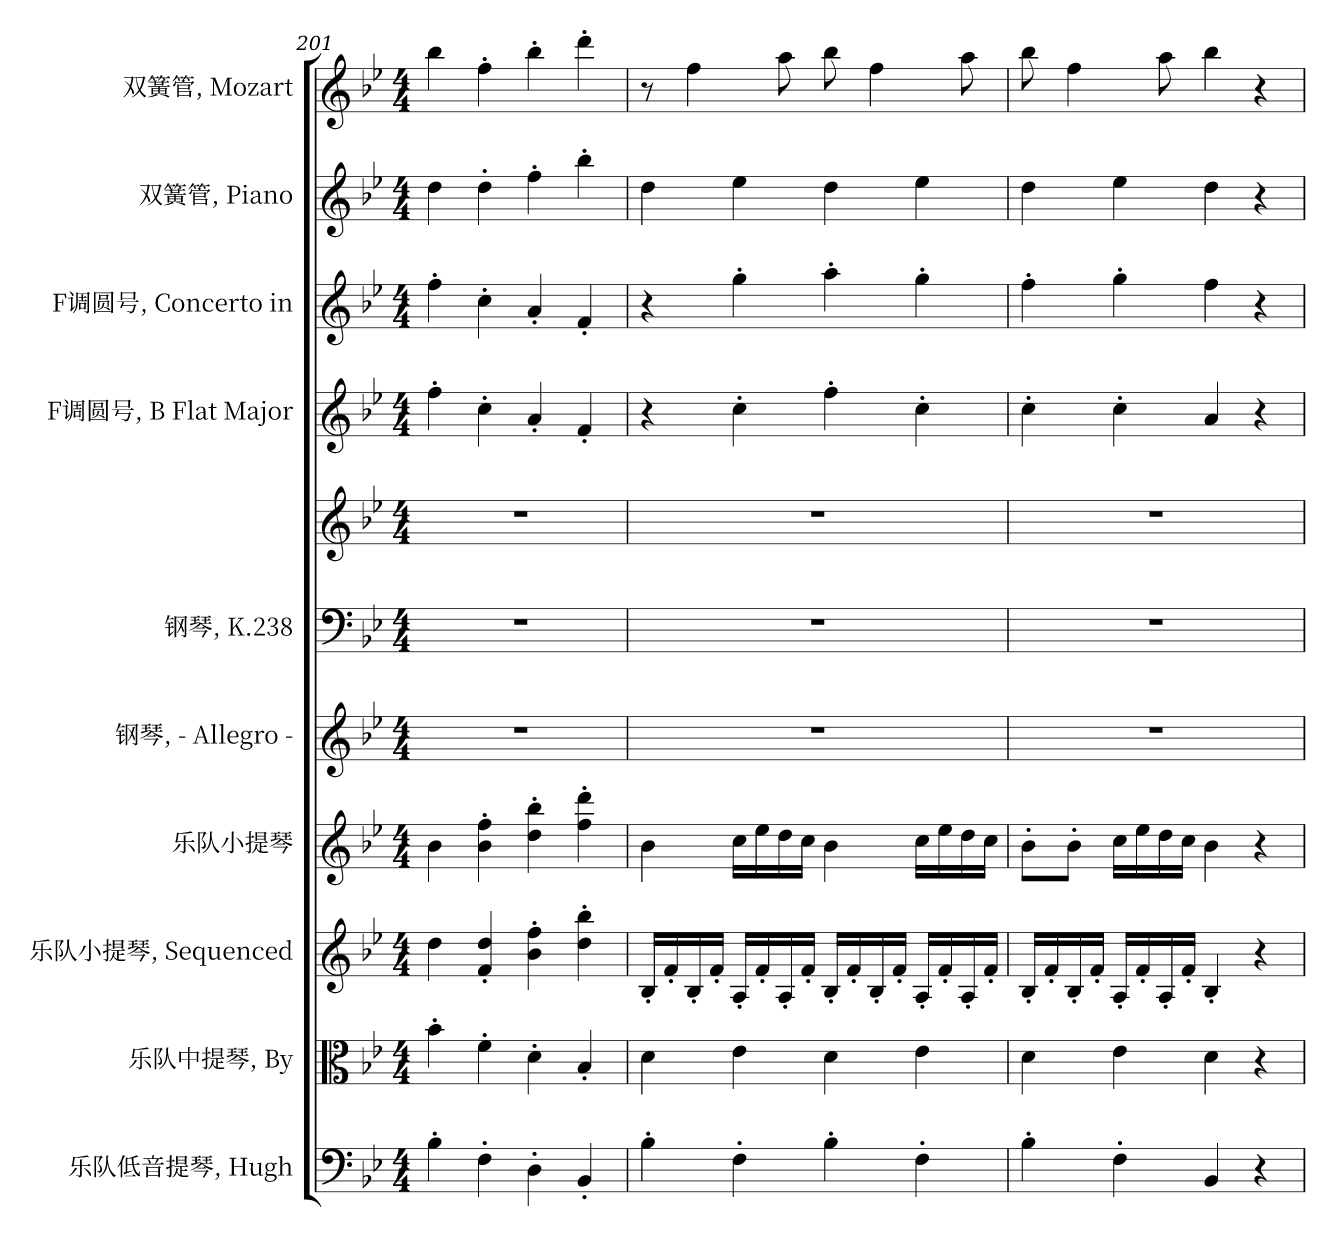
**kern	**kern	**kern	**kern	**kern	**kern	**kern	**kern	**kern	**kern	**kern
*part10	*part9	*part8	*part7	*part6	*part5	*part5	*part4	*part3	*part2	*part1
*staff11	*staff10	*staff9	*staff8	*staff7	*staff6	*staff5	*staff4	*staff3	*staff2	*staff1
*I"乐队低音提琴, Hugh	*I"乐队中提琴,   By	*I"乐队小提琴, Sequenced	*I"乐队小提琴	*I"钢琴,   -  Allegro -	*I"钢琴, K.238	*	*I"F调圆号, B Flat Major	*I"F调圆号, Concerto in	*I"双簧管, Piano	*I"双簧管, Mozart
!!LO:PB:g=z
*clefF4	*clefC3	*clefG2	*clefG2	*clefG2	*clefF4	*clefG2	*clefG2	*clefG2	*clefG2	*clefG2
*ITrd7c12	*	*	*	*	*	*	*ITrd4c7	*ITrd4c7	*	*
*k[b-e-]	*k[b-e-]	*k[b-e-]	*k[b-e-]	*k[b-e-]	*k[b-e-]	*k[b-e-]	*k[b-e-a-]	*k[b-e-a-]	*k[b-e-]	*k[b-e-]
*M4/4	*M4/4	*M4/4	*M4/4	*M4/4	*M4/4	*M4/4	*M4/4	*M4/4	*M4/4	*M4/4
=201	=201	=201	=201	=201	=201	=201	=201	=201	=201	=201
4BB-'\	4b-'\	4dd\	4b-\	1r	1r	1r	4b-'\	4b-'\	4dd\	4bb-\
4FF'\	4f'\	4f/' 4dd/'	4b-\' 4ff\'	.	.	.	4f'\	4f'\	4dd'\	4ff'\
4DD'\	4d'\	4b-\' 4ff\'	4dd\' 4bb-\'	.	.	.	4d'/	4d'/	4ff'\	4bb-'\
4BBB-'/	4B-'/	4dd\' 4bb-\'	4ff\' 4ddd\'	.	.	.	4B-'/	4B-'/	4bb-'\	4ddd'\
=202	=202	=202	=202	=202	=202	=202	=202	=202	=202	=202
4BB-'\	4d\	16B-'/LL	4b-\	1r	1r	1r	4r	4r	4dd\	8r
.	.	16f'/	.	.	.	.	.	.	.	.
.	.	16B-'/	.	.	.	.	.	.	.	4ff\
.	.	16f'/JJ	.	.	.	.	.	.	.	.
4FF'\	4e-\	16A'/LL	16cc\LL	.	.	.	4f'\	4cc'\	4ee-\	.
.	.	16f'/	16ee-\	.	.	.	.	.	.	.
.	.	16A'/	16dd\	.	.	.	.	.	.	8aa\
.	.	16f'/JJ	16cc\JJ	.	.	.	.	.	.	.
4BB-'\	4d\	16B-'/LL	4b-\	.	.	.	4b-'\	4dd'\	4dd\	8bb-\
.	.	16f'/	.	.	.	.	.	.	.	.
.	.	16B-'/	.	.	.	.	.	.	.	4ff\
.	.	16f'/JJ	.	.	.	.	.	.	.	.
4FF'\	4e-\	16A'/LL	16cc\LL	.	.	.	4f'\	4cc'\	4ee-\	.
.	.	16f'/	16ee-\	.	.	.	.	.	.	.
.	.	16A'/	16dd\	.	.	.	.	.	.	8aa\
.	.	16f'/JJ	16cc\JJ	.	.	.	.	.	.	.
=203	=203	=203	=203	=203	=203	=203	=203	=203	=203	=203
4BB-'\	4d\	16B-'/LL	8b-'\L	1r	1r	1r	4f'\	4b-'\	4dd\	8bb-\
.	.	16f'/	.	.	.	.	.	.	.	.
.	.	16B-'/	8b-'\J	.	.	.	.	.	.	4ff\
.	.	16f'/JJ	.	.	.	.	.	.	.	.
4FF'\	4e-\	16A'/LL	16cc\LL	.	.	.	4f'\	4cc'\	4ee-\	.
.	.	16f'/	16ee-\	.	.	.	.	.	.	.
.	.	16A'/	16dd\	.	.	.	.	.	.	8aa\
.	.	16f'/JJ	16cc\JJ	.	.	.	.	.	.	.
4BBB-/	4d\	4B-'/	4b-\	.	.	.	4d/	4b-\	4dd\	4bb-\
4r	4r	4r	4r	.	.	.	4r	4r	4r	4r
=	=	=	=	=	=	=	=	=	=	=
*-	*-	*-	*-	*-	*-	*-	*-	*-	*-	*-
